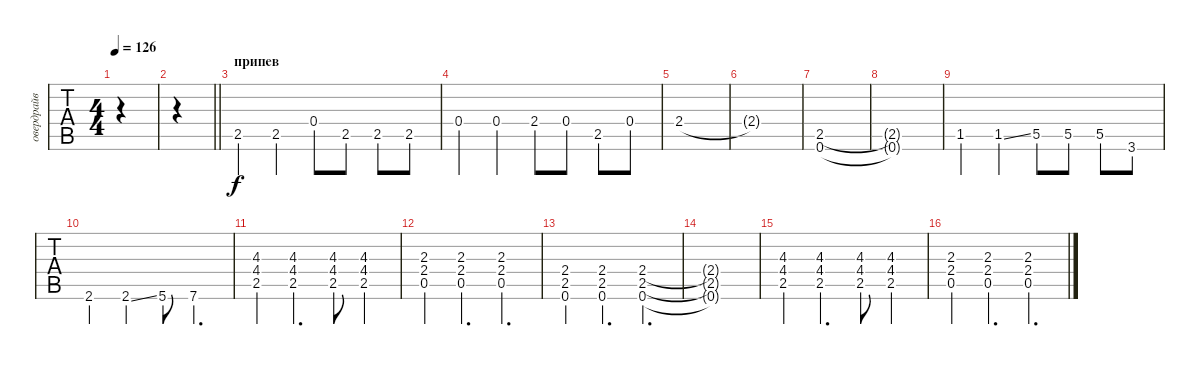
\track ("овердрайв" "овердрайв") {instrument overdrivenguitar}
\staff {tabs}
\tuning (E4 B3 G3 D3 A2 E2) {hide}
\ts (4 4)
\tempo 126
\clef g2
\ks d
|
\barLineRight lightlight
|
\section ("" "припев")
2.5.4{dy f} 2.5.4 0.4.8 2.5.8 2.5.8 2.5.8 |
0.4.4 0.4.4 2.4.8 0.4.8 2.5.8 0.4.8 |
2.4.1 |
2.4{t}.1 |
(2.5 0.6).1 |
(2.5{t} 0.6{t}).1 |
1.5.4 1.5{ss}.4 5.5.8 5.5.8 5.5.8 3.6.8 |
2.6.4 2.6{ss}.4 5.6.8 7.6.4{d} |
(4.3 4.4 2.5).4{volume 9} (4.3 4.4 2.5).4{d} (4.3 4.4 2.5).8 (4.3 4.4 2.5).4 |
(2.3 2.4 0.5).4 (2.3 2.4 0.5).4{d} (2.3 2.4 0.5).4{d} |
(2.4 2.5 0.6).4 (2.4 2.5 0.6).4{d} (2.4 2.5 0.6).4{d} |
(2.4{t} 2.5{t} 0.6{t}).1 |
(4.3 4.4 2.5).4 (4.3 4.4 2.5).4{d} (4.3 4.4 2.5).8 (4.3 4.4 2.5).4 |
(2.3 2.4 0.5).4 (2.3 2.4 0.5).4{d} (2.3 2.4 0.5).4{d}
